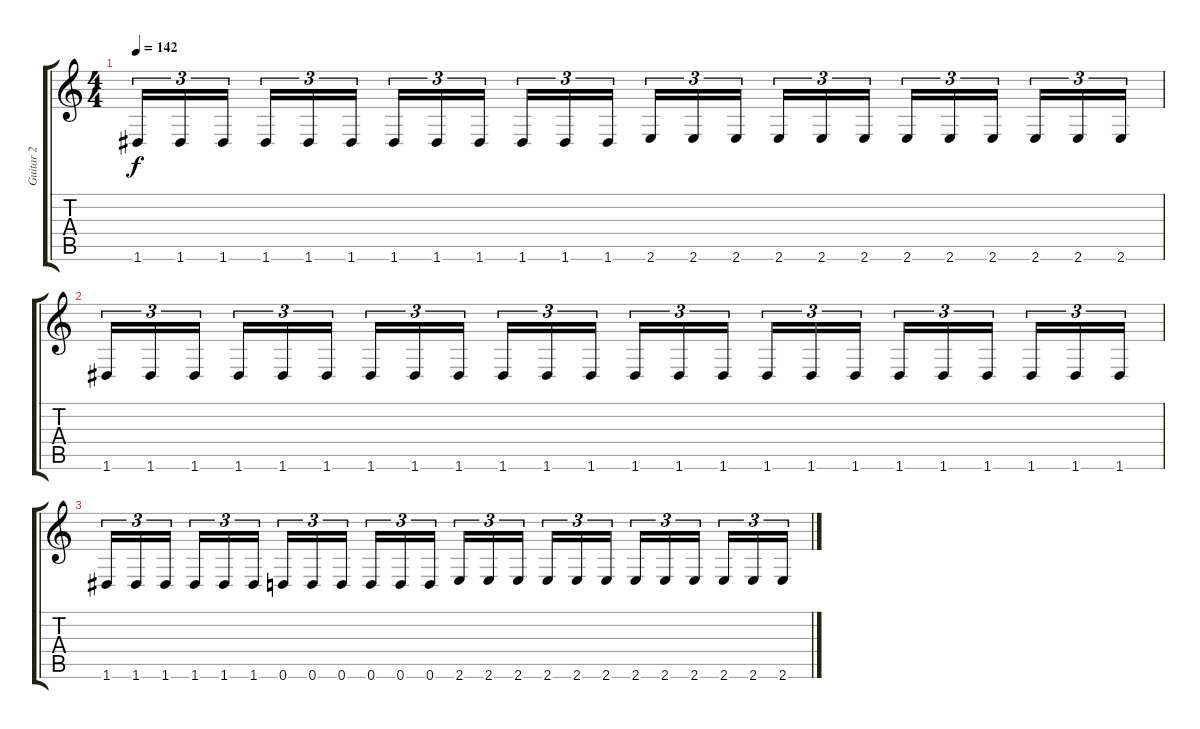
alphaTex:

\track ("Guitar 2" "Guitar 2") {instrument distortionguitar}
\staff {score tabs}
\tuning (E4 B3 G3 D3 A2 D2) {hide}
\ts (4 4)
\tempo 142
\clef g2
\ks c
1.6.16{tu (3 2) dy f} 1.6.16{tu (3 2)} 1.6.16{tu (3 2) beam splitsecondary} 1.6.16{tu (3 2)} 1.6.16{tu (3 2)} 1.6.16{tu (3 2)} 1.6.16{tu (3 2)} 1.6.16{tu (3 2)} 1.6.16{tu (3 2) beam splitsecondary} 1.6.16{tu (3 2)} 1.6.16{tu (3 2)} 1.6.16{tu (3 2)} 2.6.16{tu (3 2)} 2.6.16{tu (3 2)} 2.6.16{tu (3 2) beam splitsecondary} 2.6.16{tu (3 2)} 2.6.16{tu (3 2)} 2.6.16{tu (3 2)} 2.6.16{tu (3 2)} 2.6.16{tu (3 2)} 2.6.16{tu (3 2) beam splitsecondary} 2.6.16{tu (3 2)} 2.6.16{tu (3 2)} 2.6.16{tu (3 2)} |
1.6.16{tu (3 2)} 1.6.16{tu (3 2)} 1.6.16{tu (3 2) beam splitsecondary} 1.6.16{tu (3 2)} 1.6.16{tu (3 2)} 1.6.16{tu (3 2)} 1.6.16{tu (3 2)} 1.6.16{tu (3 2)} 1.6.16{tu (3 2) beam splitsecondary} 1.6.16{tu (3 2)} 1.6.16{tu (3 2)} 1.6.16{tu (3 2)} 1.6.16{tu (3 2)} 1.6.16{tu (3 2)} 1.6.16{tu (3 2) beam splitsecondary} 1.6.16{tu (3 2)} 1.6.16{tu (3 2)} 1.6.16{tu (3 2)} 1.6.16{tu (3 2)} 1.6.16{tu (3 2)} 1.6.16{tu (3 2) beam splitsecondary} 1.6.16{tu (3 2)} 1.6.16{tu (3 2)} 1.6.16{tu (3 2)} |
1.6.16{tu (3 2)} 1.6.16{tu (3 2)} 1.6.16{tu (3 2) beam splitsecondary} 1.6.16{tu (3 2)} 1.6.16{tu (3 2)} 1.6.16{tu (3 2)} 0.6.16{tu (3 2)} 0.6.16{tu (3 2)} 0.6.16{tu (3 2) beam splitsecondary} 0.6.16{tu (3 2)} 0.6.16{tu (3 2)} 0.6.16{tu (3 2)} 2.6.16{tu (3 2)} 2.6.16{tu (3 2)} 2.6.16{tu (3 2) beam splitsecondary} 2.6.16{tu (3 2)} 2.6.16{tu (3 2)} 2.6.16{tu (3 2)} 2.6.16{tu (3 2)} 2.6.16{tu (3 2)} 2.6.16{tu (3 2) beam splitsecondary} 2.6.16{tu (3 2)} 2.6.16{tu (3 2)} 2.6.16{tu (3 2)}
